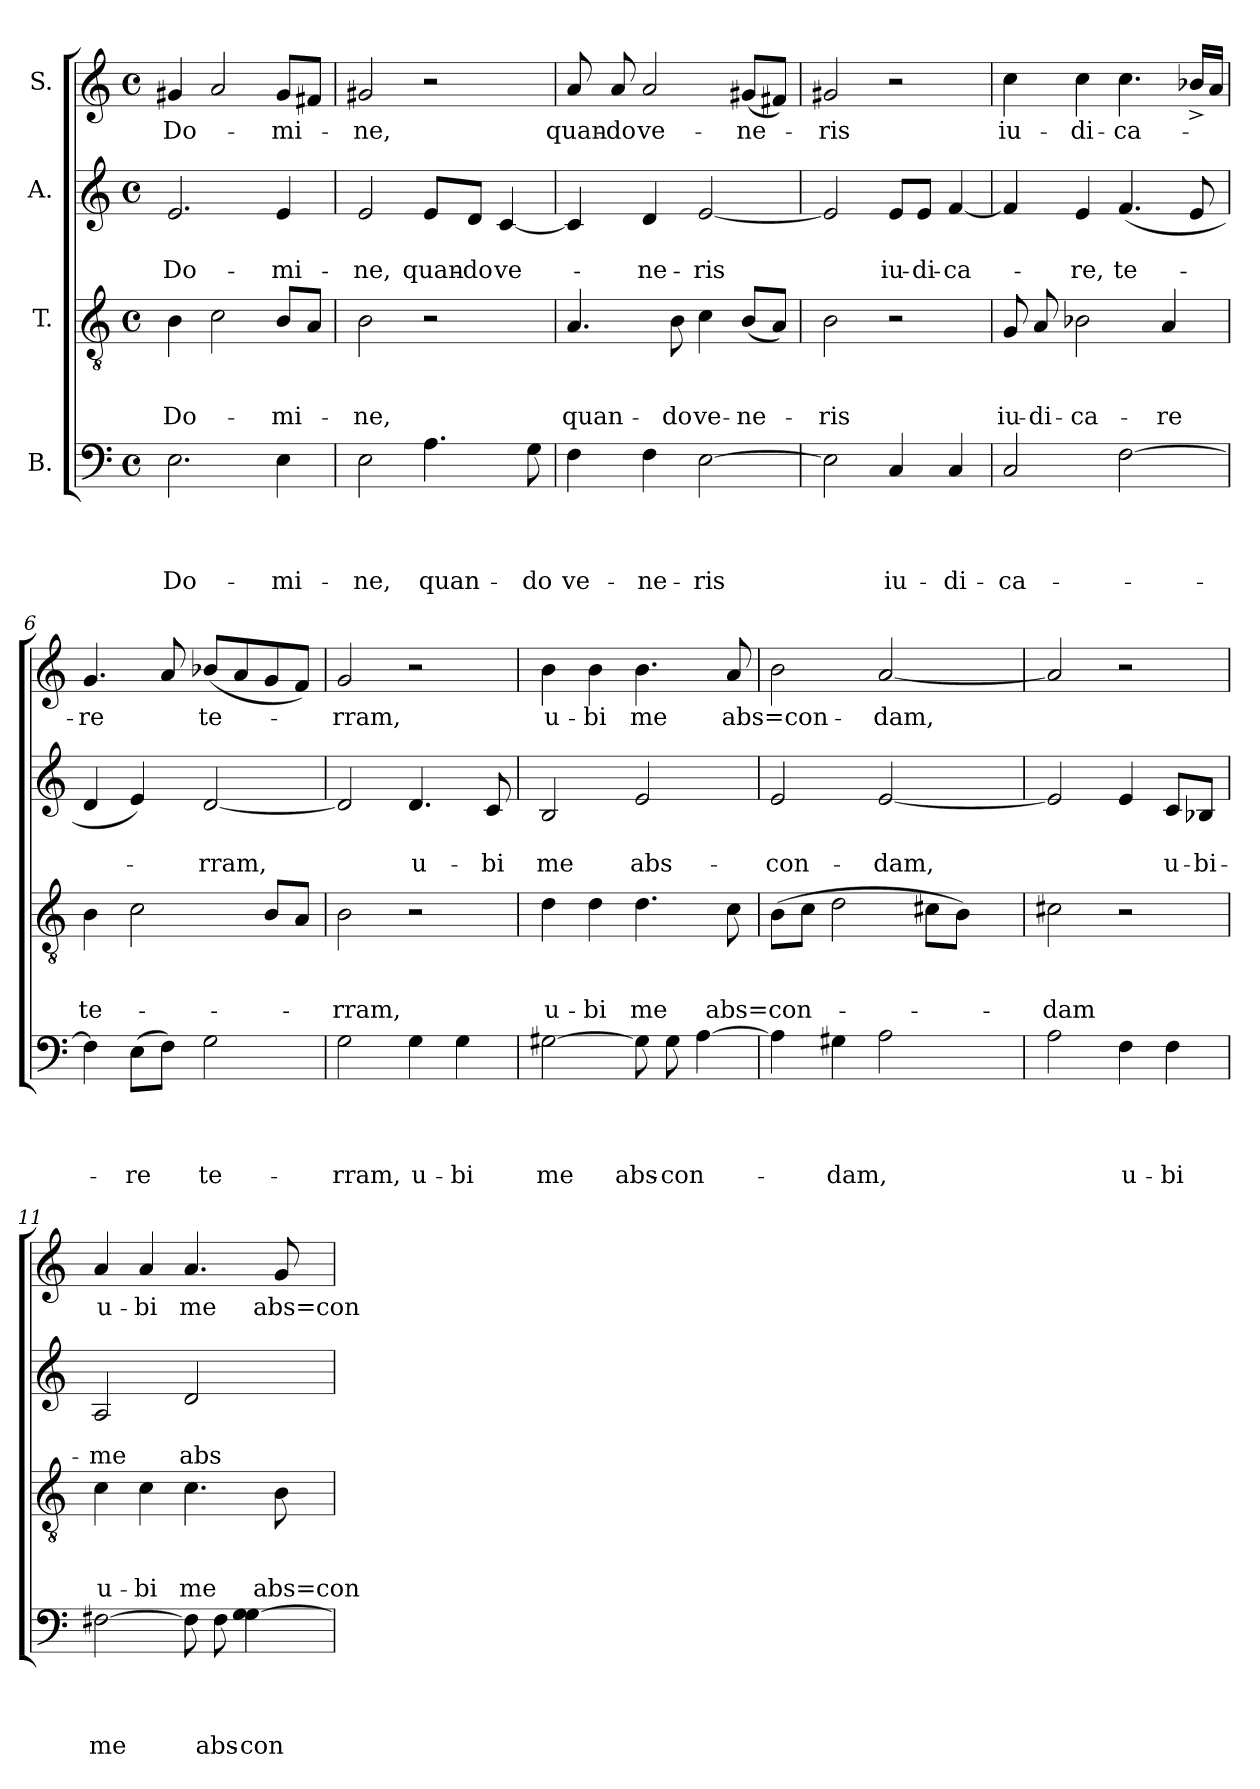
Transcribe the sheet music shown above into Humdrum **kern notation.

**kern	**text	**text	**text	**text	**kern	**text	**text	**text	**kern	**text	**text	**kern	**text
*part4	*part4	*part4	*part4	*part4	*part3	*part3	*part3	*part3	*part2	*part2	*part2	*part1	*part1
*staff4	*staff4	*staff4	*staff4	*staff4	*staff3	*staff3	*staff3	*staff3	*staff2	*staff2	*staff2	*staff1	*staff1
*I"B.	*	*	*	*	*I"T.	*	*	*	*I"A.	*	*	*I"S.	*
*clefF4	*	*	*	*	*clefGv2	*	*	*	*clefG2	*	*	*clefG2	*
*k[]	*	*	*	*	*k[]	*	*	*	*k[]	*	*	*k[]	*
*C:	*	*	*	*	*C:	*	*	*	*C:	*	*	*C:	*
*M4/4	*	*	*	*	*M4/4	*	*	*	*M4/4	*	*	*M4/4	*
*met(c)	*	*	*	*	*met(c)	*	*	*	*met(c)	*	*	*met(c)	*
=1	=1	=1	=1	=1	=1	=1	=1	=1	=1	=1	=1	=1	=1
!	!	!	!	!LO:LY:b	!	!	!	!LO:LY:b	!	!	!LO:LY:b	!	!LO:LY:b
2.E\	.	.	.	Do-	4B\	.	.	Do-	2.e/	.	Do-	4g#X/	Do-
.	.	.	.	.	2c\	.	.	.	.	.	.	2a/	.
!	!	!	!	!LO:LY:b	!	!	!	!LO:LY:b	!	!	!LO:LY:b	!	!LO:LY:b
4E\	.	.	.	-mi-	8B/L	.	.	-mi-	4e/	.	-mi-	8g#/L	-mi-
.	.	.	.	.	8A/J	.	.	.	.	.	.	8f#X/J	.
=2	=2	=2	=2	=2	=2	=2	=2	=2	=2	=2	=2	=2	=2
!	!	!	!	!LO:LY:b	!	!	!	!LO:LY:b	!	!	!LO:LY:b	!	!LO:LY:b
2E\	.	.	.	-ne,	2B\	.	.	-ne,	2e/	.	-ne,	2g#X/	-ne,
!	!	!	!	!LO:LY:b	!	!	!	!	!	!	!LO:LY:b	!	!
4.A\	.	.	.	quan-	2r	.	.	.	8e/L	.	quan-	2r	.
!	!	!	!	!	!	!	!	!	!	!	!LO:LY:b	!	!
.	.	.	.	.	.	.	.	.	8d/J	.	-do	.	.
!	!	!	!	!	!	!	!	!	!	!	!LO:LY:b	!	!
.	.	.	.	.	.	.	.	.	[>4c/	.	ve-	.	.
!	!	!	!	!LO:LY:b	!	!	!	!	!	!	!	!	!
8G\	.	.	.	-do	.	.	.	.	.	.	.	.	.
=3	=3	=3	=3	=3	=3	=3	=3	=3	=3	=3	=3	=3	=3
!	!	!	!	!LO:LY:b	!	!	!	!LO:LY:b	!	!	!	!	!LO:LY:b
4F\	.	.	.	ve-	4.A/	.	.	quan-	4c/]	.	.	8a/	quan-
!	!	!	!	!	!	!	!	!	!	!	!	!	!LO:LY:b
.	.	.	.	.	.	.	.	.	.	.	.	8a/	-do
!	!	!	!	!LO:LY:b	!	!	!	!	!	!	!LO:LY:b	!	!LO:LY:b
4F\	.	.	.	-ne-	.	.	.	.	4d/	.	-ne-	2a/	ve-
!	!	!	!	!	!	!	!	!LO:LY:b	!	!	!	!	!
.	.	.	.	.	8B\	.	.	-do	.	.	.	.	.
!	!	!	!	!LO:LY:b	!	!	!	!LO:LY:b	!	!	!LO:LY:b	!	!
[>2E\	.	.	.	-ris	4c\	.	.	ve-	[>2e/	.	-ris	.	.
!	!	!	!	!	!	!	!	!LO:LY:b	!	!	!	!	!LO:LY:b
.	.	.	.	.	(<8B/L	.	.	-ne-	.	.	.	(<8g#X/L	-ne-
.	.	.	.	.	8A/J)	.	.	.	.	.	.	8f#X/J)	.
=4	=4	=4	=4	=4	=4	=4	=4	=4	=4	=4	=4	=4	=4
!	!	!	!	!	!	!	!	!LO:LY:b	!	!	!	!	!LO:LY:b
2E\]	.	.	.	.	2B\	.	.	-ris	2e/]	.	.	2g#X/	-ris
!	!	!	!	!LO:LY:b	!	!	!	!	!	!	!LO:LY:b	!	!
4C/	.	.	.	iu-	2r	.	.	.	8e/L	.	iu-	2r	.
!	!	!	!	!	!	!	!	!	!	!	!LO:LY:b	!	!
.	.	.	.	.	.	.	.	.	8e/J	.	-di-	.	.
!	!	!	!	!LO:LY:b	!	!	!	!	!	!	!LO:LY:b	!	!
4C/	.	.	.	-di-	.	.	.	.	[<4f/	.	-ca-	.	.
!!LO:LB:g=z
=5	=5	=5	=5	=5	=5	=5	=5	=5	=5	=5	=5	=5	=5
!	!	!	!	!LO:LY:b	!	!	!	!LO:LY:b	!	!	!	!	!LO:LY:b
2C/	.	.	.	-ca-	8G/	.	.	iu-	4f/]	.	.	4cc\	iu-
!	!	!	!	!	!	!	!	!LO:LY:b	!	!	!	!	!
.	.	.	.	.	8A/	.	.	-di-	.	.	.	.	.
!	!	!	!	!	!	!	!	!LO:LY:b	!	!	!LO:LY:b	!	!LO:LY:b
.	.	.	.	.	2B-X\	.	.	-ca-	4e/	.	-re,	4cc\	-di-
!	!	!	!	!	!	!	!	!	!	!	!LO:LY:b	!	!LO:LY:b
[>2F\	.	.	.	.	.	.	.	.	(>4.f/	.	te-	4.cc\	-ca-
!	!	!	!	!	!	!	!	!LO:LY:b	!	!	!	!	!
.	.	.	.	.	4A/	.	.	-re	.	.	.	.	.
.	.	.	.	.	.	.	.	.	8e/	.	.	16b-X^</LL	.
.	.	.	.	.	.	.	.	.	.	.	.	16a/JJ	.
=6	=6	=6	=6	=6	=6	=6	=6	=6	=6	=6	=6	=6	=6
!	!	!	!	!	!	!	!	!LO:LY:b	!	!	!	!	!LO:LY:b
4F\]	.	.	.	.	4B\	.	.	te-	4d/	.	.	4.g/	-re
!	!	!	!	!LO:LY:b	!	!	!	!	!	!	!	!	!
(>8E\L	.	.	.	-re	2c\	.	.	.	4e/)	.	.	.	.
8F\J)	.	.	.	.	.	.	.	.	.	.	.	8a/	.
!	!	!	!	!LO:LY:b	!	!	!	!	!	!	!LO:LY:b	!	!LO:LY:b
2G\	.	.	.	te-	.	.	.	.	[>2d/	.	-rram,	(>8b-X/L	te-
.	.	.	.	.	.	.	.	.	.	.	.	8a/	.
.	.	.	.	.	8B/L	.	.	.	.	.	.	8g/	.
.	.	.	.	.	8A/J	.	.	.	.	.	.	8f/J)	.
=7	=7	=7	=7	=7	=7	=7	=7	=7	=7	=7	=7	=7	=7
!	!	!	!	!LO:LY:b	!	!	!	!LO:LY:b	!	!	!	!	!LO:LY:b
2G\	.	.	.	-rram,	2B\	.	.	-rram,	2d/]	.	.	2g/	-rram,
!	!	!	!	!LO:LY:b	!	!	!	!	!	!	!LO:LY:b	!	!
4G\	.	.	.	u-	2r	.	.	.	4.d/	.	u-	2r	.
!	!	!	!	!LO:LY:b	!	!	!	!	!	!	!	!	!
4G\	.	.	.	-bi	.	.	.	.	.	.	.	.	.
!	!	!	!	!	!	!	!	!	!	!	!LO:LY:b	!	!
.	.	.	.	.	.	.	.	.	8c/	.	-bi	.	.
=8	=8	=8	=8	=8	=8	=8	=8	=8	=8	=8	=8	=8	=8
!	!	!	!	!LO:LY:b	!	!	!	!LO:LY:b	!	!	!LO:LY:b	!	!LO:LY:b
[>2G#X\	.	.	.	me	4d\	.	.	u-	2B/	.	me	4b\	u-
!	!	!	!	!	!	!	!	!LO:LY:b	!	!	!	!	!LO:LY:b
.	.	.	.	.	4d\	.	.	-bi	.	.	.	4b\	-bi
!	!	!	!	!LO:LY:b	!	!	!	!LO:LY:b	!	!	!LO:LY:b	!	!LO:LY:b
8G#\]	.	.	.	abs-	4.d\	.	.	me	2e/	.	abs-	4.b\	me
!	!	!	!	!LO:LY:b	!	!	!	!	!	!	!	!	!
8G#\	.	.	.	-con-	.	.	.	.	.	.	.	.	.
[>4A\	.	.	.	.	.	.	.	.	.	.	.	.	.
!	!	!	!	!	!	!	!	!LO:LY:b	!	!	!	!	!LO:LY:b
.	.	.	.	.	8c\	.	.	abs=con-	.	.	.	8a/	abs=con-
=9	=9	=9	=9	=9	=9	=9	=9	=9	=9	=9	=9	=9	=9
!	!	!	!	!	!	!	!	!	!	!	!LO:LY:b	!	!
4A\]	.	.	.	.	(>8B\L	.	.	.	2e/	.	-con-	2b\	.
.	.	.	.	.	8c\J	.	.	.	.	.	.	.	.
!	!	!	!	!LO:LY:b	!	!	!	!	!	!	!	!	!
4G#X\	.	.	.	-dam,	2d\	.	.	.	.	.	.	.	.
!	!	!	!	!	!	!	!	!	!	!	!LO:LY:b	!	!LO:LY:b
2A\	.	.	.	.	.	.	.	.	[<2e/	.	-dam,	[<2a/	-dam,
.	.	.	.	.	8c#X\L	.	.	.	.	.	.	.	.
.	.	.	.	.	8B\J)	.	.	.	.	.	.	.	.
!!LO:PB:g=z
=10	=10	=10	=10	=10	=10	=10	=10	=10	=10	=10	=10	=10	=10
!	!	!	!	!	!	!	!	!LO:LY:b	!	!	!	!	!
2A\	.	.	.	.	2c#X\	.	.	-dam	2e/]	.	.	2a/]	.
!	!	!	!	!LO:LY:b	!	!	!	!	!	!	!	!	!
4F\	.	.	.	u-	2r	.	.	.	4e/	.	.	2r	.
!	!	!	!	!LO:LY:b	!	!	!	!	!	!	!LO:LY:b	!	!
4F\	.	.	.	-bi	.	.	.	.	8c/L	.	u-	.	.
!	!	!	!	!	!	!	!	!	!	!	!LO:LY:b	!	!
.	.	.	.	.	.	.	.	.	8B-X/J	.	-bi-	.	.
=11	=11	=11	=11	=11	=11	=11	=11	=11	=11	=11	=11	=11	=11
!	!	!	!	!LO:LY:b	!	!	!	!LO:LY:b	!	!	!LO:LY:b	!	!LO:LY:b
[>2F#X\	.	.	.	me	4c\	.	.	u-	2A/	.	-me	4a/	u-
!	!	!	!	!	!	!	!	!LO:LY:b	!	!	!	!	!LO:LY:b
.	.	.	.	.	4c\	.	.	-bi	.	.	.	4a/	-bi
!	!	!	!	!	!	!	!	!LO:LY:b	!	!	!LO:LY:b	!	!LO:LY:b
8F#\]	.	.	.	.	4.c\	.	.	me	2d/	.	abs-	4.a/	me
!	!	!	!	!LO:LY:b	!	!	!	!	!	!	!	!	!
8F#\	.	.	.	abs-	.	.	.	.	.	.	.	.	.
!	!	!	!	!LO:LY:b	!	!	!	!	!	!	!	!	!
4G\ [>4G\	.	.	.	-con-	.	.	.	.	.	.	.	.	.
!	!	!	!	!	!	!	!	!LO:LY:b	!	!	!	!	!LO:LY:b
.	.	.	.	.	8B\	.	.	abs=con-	.	.	.	8g/	abs=con-
=	=	=	=	=	=	=	=	=	=	=	=	=	=
*-	*-	*-	*-	*-	*-	*-	*-	*-	*-	*-	*-	*-	*-
